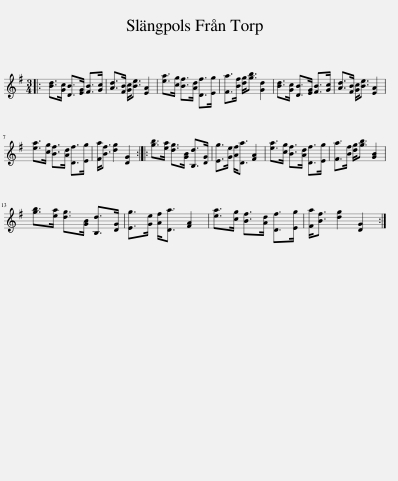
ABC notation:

X:1
L:1/8
M:3/4
I:linebreak $
K:G
V:1 treble
V:1
|: [Bd]>[Gc] [DB]>[EG] [FB]>[Gc] | [Ad]>[FB] [Gc]<[Be] [EA]2 | [ea]>[cg] [Bf]>[Ad] [Df]>[Eg] | [Fa]>[Bf] [dg]<[gb] [Gd]2 | [Bd]>[Gc] [DB]>[EG] [FB]>[Gc] | %5
 [Ad]>[FB] [Gc]<[Be] [EA]2 |$ [ea]>[cg] [Bf]>[Ad] [Df]>[Eg] | [Fa]<[Bf] [dg]2 [DG]2 :: [gb]>[ea] [dg]>[GB] [B,d]>[DG] | [Eg]>[Ge] [Af]<[Da] [FA]2 | %10
 [ea]>[cg] [Bf]>[Ad] [Df]>[Eg] | [Fa]>[Bf] [dg]<[gb] [GB]2 |$ [gb]>[ea] [dg]>[GB] [B,d]>[DG] | [Eg]>[Ge] [Af]<[Da] [FA]2 | [ea]>[cg] [Bf]>[Ad] [Df]>[Eg] | %15
 [Fa]<[Bf] [dg]2 [DG]2 :| %16
